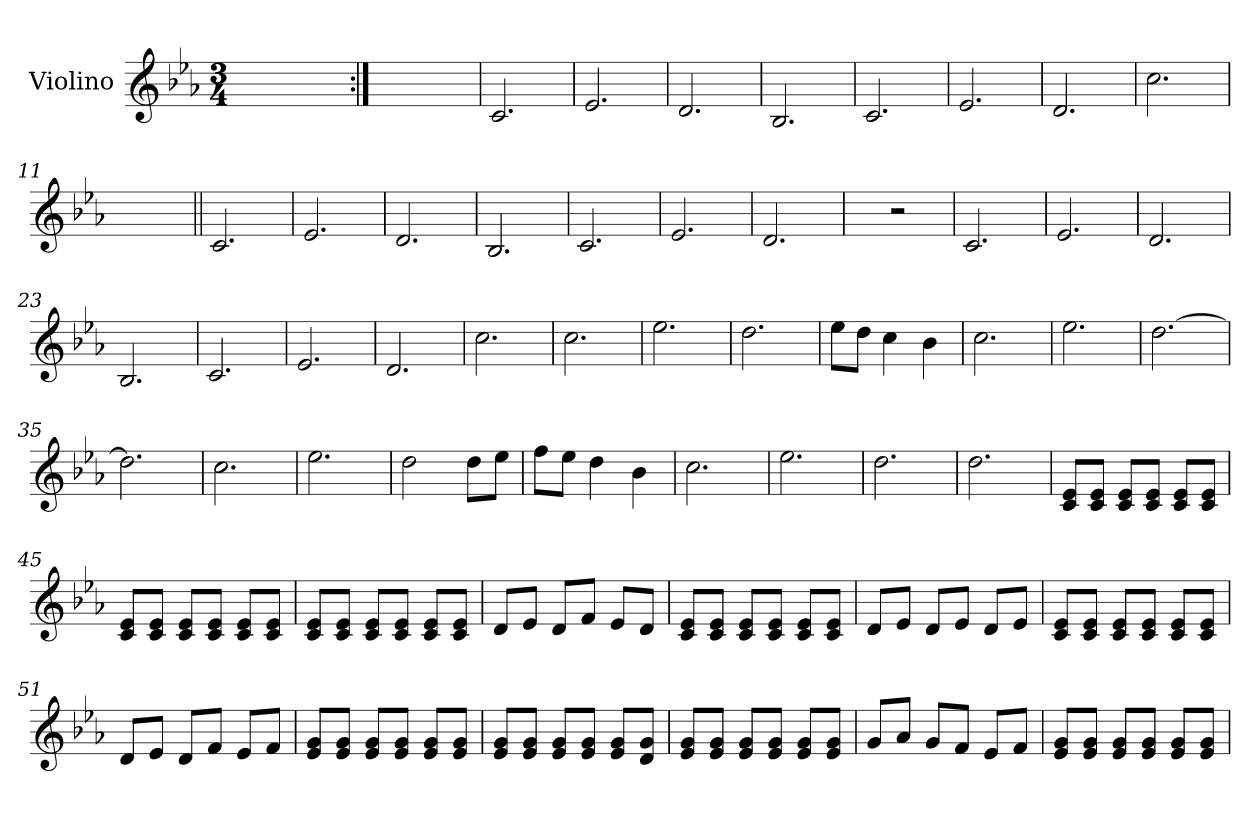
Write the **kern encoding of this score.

**kern
*part1
*staff1
*I"Violino
*I'Vln.
*clefG2
*k[b-e-a-]
*M3/4
=1
4..ryy
16ryy
4ryy
=2:|!
*MM136
4ryy
2ryy
=3
2.c/
=4
2.e-/
=5
2.d/
=6
2.B-/
=7
2.c/
=8
2.e-/
=9
2.d/
=10
2.cc\
=11
2.ryy
=12||
2.c/
=13
2.e-/
=14
2.d/
!!LO:LB:g=z
=15
2.B-/
=16
2.c/
=17
2.e-/
=18
2.d/
=19
4ryy
2r
=20
2.c/
=21
2.e-/
=22
2.d/
=23
2.B-/
=24
2.c/
=25
2.e-/
=26
2.d/
=27
2.cc\
=28
2.cc\
=29
2.ee-\
!!LO:LB:g=z
=30
2.dd\
=31
8ee-\L
8dd\J
4cc\
4b-\
=32
2.cc\
=33
2.ee-\
=34
[2.dd\
=35
2.dd\]
=36
2.cc\
=37
2.ee-\
=38
2dd\
8dd\L
8ee-\J
=39
8ff\L
8ee-\J
4dd\
4b-\
=40
2.cc\
=41
2.ee-\
=42
2.dd\
!!LO:LB:g=z
=43
2.dd\
=44
8c/ 8e-/L
8c/ 8e-/J
8c/ 8e-/L
8c/ 8e-/J
8c/ 8e-/L
8c/ 8e-/J
=45
8c/ 8e-/L
8c/ 8e-/J
8c/ 8e-/L
8c/ 8e-/J
8c/ 8e-/L
8c/ 8e-/J
=46
8c/ 8e-/L
8c/ 8e-/J
8c/ 8e-/L
8c/ 8e-/J
8c/ 8e-/L
8c/ 8e-/J
=47
8d/L
8e-/J
8d/L
8f/J
8e-/L
8d/J
=48
8c/ 8e-/L
8c/ 8e-/J
8c/ 8e-/L
8c/ 8e-/J
8c/ 8e-/L
8c/ 8e-/J
!!LO:LB:g=z
=49
8d/L
8e-/J
8d/L
8e-/J
8d/L
8e-/J
=50
8c/ 8e-/L
8c/ 8e-/J
8c/ 8e-/L
8c/ 8e-/J
8c/ 8e-/L
8c/ 8e-/J
=51
8d/L
8e-/J
8d/L
8f/J
8e-/L
8f/J
=52
8e-/ 8g/L
8e-/ 8g/J
8e-/ 8g/L
8e-/ 8g/J
8e-/ 8g/L
8e-/ 8g/J
=53
8e-/ 8g/L
8e-/ 8g/J
8e-/ 8g/L
8e-/ 8g/J
8e-/ 8g/L
8d/ 8g/J
=54
8e-/ 8g/L
8e-/ 8g/J
8e-/ 8g/L
8e-/ 8g/J
8e-/ 8g/L
8e-/ 8g/J
!!LO:LB:g=z
=55
8g/L
8a-/J
8g/L
8f/J
8e-/L
8f/J
=56
8e-/ 8g/L
8e-/ 8g/J
8e-/ 8g/L
8e-/ 8g/J
8e-/ 8g/L
8e-/ 8g/J
=
*-
